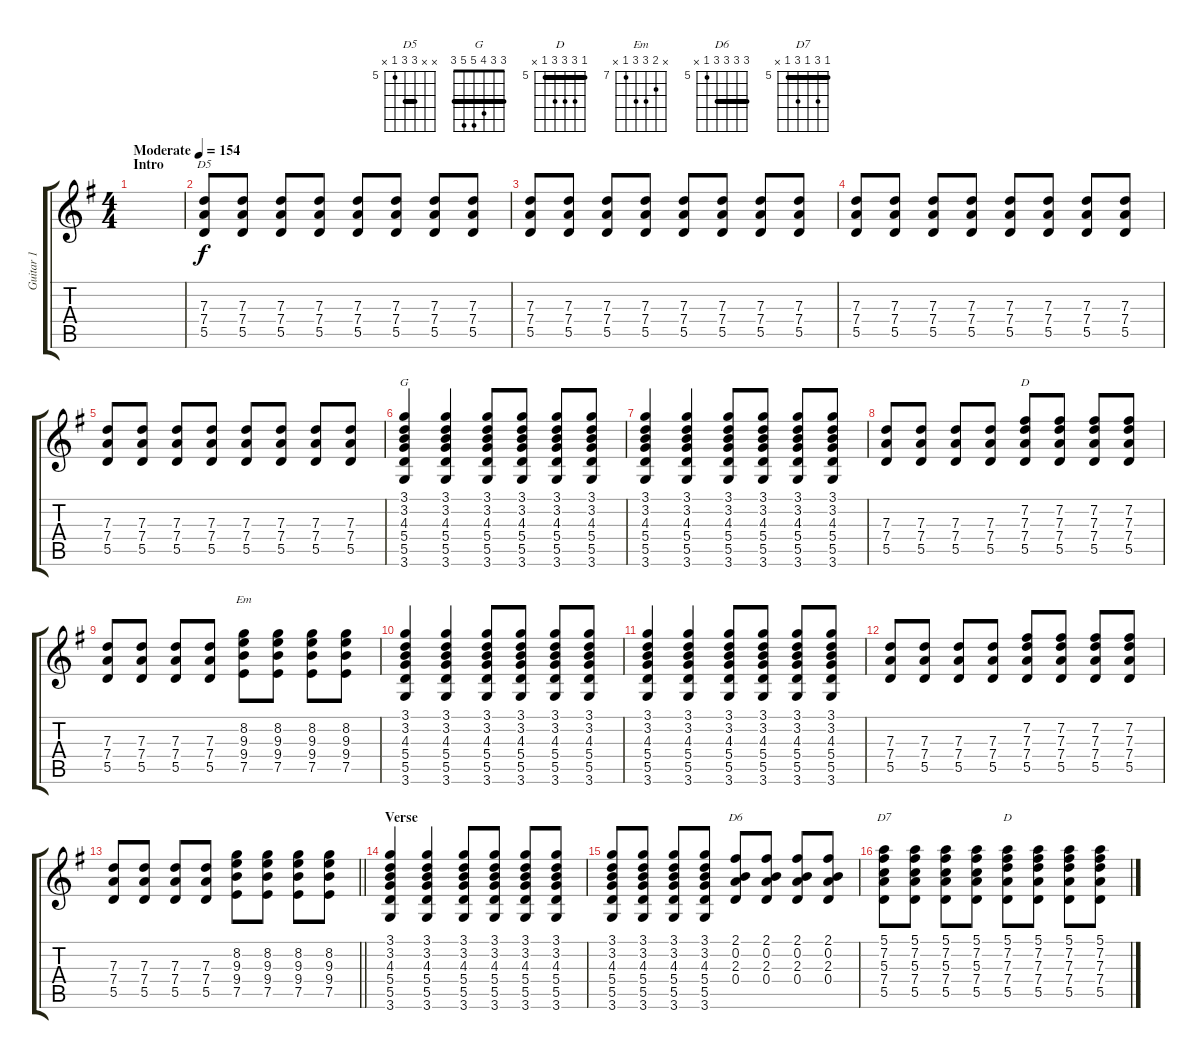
\track ("Guitar 1" "Guitar 1") {instrument electricguitarclean}
\staff {score tabs}
\tuning (E4 B3 G3 D3 A2 E2) {hide}
\chord ("D5" x x 7 7 5 x) {firstfret 5 barre 7}
\chord ("G" 3 3 4 5 5 3) {barre 3}
\chord ("D" x 7 7 7 5 x) {firstfret 5 barre 7}
\chord ("Em" x 8 9 9 7 x) {firstfret 7}
\chord ("D6" 7 7 7 7 5 x) {firstfret 5 barre 7}
\chord ("D7" 5 7 5 7 5 x) {firstfret 5 barre 5}
\chord ("D" 5 7 7 7 5 x) {firstfret 5 barre 5}
\ts (4 4)
\section ("" "Intro")
\tempo (154 "Moderate")
\clef g2
\ks g
|
(7.3 7.4 5.5).8{ch "D5"} (7.3 7.4 5.5).8 (7.3 7.4 5.5).8 (7.3 7.4 5.5).8 (7.3 7.4 5.5).8 (7.3 7.4 5.5).8 (7.3 7.4 5.5).8 (7.3 7.4 5.5).8 |
(7.3 7.4 5.5).8 (7.3 7.4 5.5).8 (7.3 7.4 5.5).8 (7.3 7.4 5.5).8 (7.3 7.4 5.5).8 (7.3 7.4 5.5).8 (7.3 7.4 5.5).8 (7.3 7.4 5.5).8 |
(7.3 7.4 5.5).8 (7.3 7.4 5.5).8 (7.3 7.4 5.5).8 (7.3 7.4 5.5).8 (7.3 7.4 5.5).8 (7.3 7.4 5.5).8 (7.3 7.4 5.5).8 (7.3 7.4 5.5).8 |
(7.3 7.4 5.5).8 (7.3 7.4 5.5).8 (7.3 7.4 5.5).8 (7.3 7.4 5.5).8 (7.3 7.4 5.5).8 (7.3 7.4 5.5).8 (7.3 7.4 5.5).8 (7.3 7.4 5.5).8 |
(3.1 3.2 4.3 5.4 5.5 3.6).4{ch "G"} (3.1 3.2 4.3 5.4 5.5 3.6).4 (3.1 3.2 4.3 5.4 5.5 3.6).8 (3.1 3.2 4.3 5.4 5.5 3.6).8 (3.1 3.2 4.3 5.4 5.5 3.6).8 (3.1 3.2 4.3 5.4 5.5 3.6).8 |
(3.1 3.2 4.3 5.4 5.5 3.6).4 (3.1 3.2 4.3 5.4 5.5 3.6).4 (3.1 3.2 4.3 5.4 5.5 3.6).8 (3.1 3.2 4.3 5.4 5.5 3.6).8 (3.1 3.2 4.3 5.4 5.5 3.6).8 (3.1 3.2 4.3 5.4 5.5 3.6).8 |
(7.3 7.4 5.5).8 (7.3 7.4 5.5).8 (7.3 7.4 5.5).8 (7.3 7.4 5.5).8 (7.2 7.3 7.4 5.5).8{ch "D"} (7.2 7.3 7.4 5.5).8 (7.2 7.3 7.4 5.5).8 (7.2 7.3 7.4 5.5).8 |
(7.3 7.4 5.5).8 (7.3 7.4 5.5).8 (7.3 7.4 5.5).8 (7.3 7.4 5.5).8 (8.2 9.3 9.4 7.5).8{ch "Em"} (8.2 9.3 9.4 7.5).8 (8.2 9.3 9.4 7.5).8 (8.2 9.3 9.4 7.5).8 |
(3.1 3.2 4.3 5.4 5.5 3.6).4 (3.1 3.2 4.3 5.4 5.5 3.6).4 (3.1 3.2 4.3 5.4 5.5 3.6).8 (3.1 3.2 4.3 5.4 5.5 3.6).8 (3.1 3.2 4.3 5.4 5.5 3.6).8 (3.1 3.2 4.3 5.4 5.5 3.6).8 |
(3.1 3.2 4.3 5.4 5.5 3.6).4 (3.1 3.2 4.3 5.4 5.5 3.6).4 (3.1 3.2 4.3 5.4 5.5 3.6).8 (3.1 3.2 4.3 5.4 5.5 3.6).8 (3.1 3.2 4.3 5.4 5.5 3.6).8 (3.1 3.2 4.3 5.4 5.5 3.6).8 |
(7.3 7.4 5.5).8 (7.3 7.4 5.5).8 (7.3 7.4 5.5).8 (7.3 7.4 5.5).8 (7.2 7.3 7.4 5.5).8 (7.2 7.3 7.4 5.5).8 (7.2 7.3 7.4 5.5).8 (7.2 7.3 7.4 5.5).8 |
\barLineRight lightlight
(7.3 7.4 5.5).8 (7.3 7.4 5.5).8 (7.3 7.4 5.5).8 (7.3 7.4 5.5).8 (8.2 9.3 9.4 7.5).8 (8.2 9.3 9.4 7.5).8 (8.2 9.3 9.4 7.5).8 (8.2 9.3 9.4 7.5).8 |
\section ("" "Verse")
(3.1 3.2 4.3 5.4 5.5 3.6).4 (3.1 3.2 4.3 5.4 5.5 3.6).4 (3.1 3.2 4.3 5.4 5.5 3.6).8 (3.1 3.2 4.3 5.4 5.5 3.6).8 (3.1 3.2 4.3 5.4 5.5 3.6).8 (3.1 3.2 4.3 5.4 5.5 3.6).8 |
(3.1 3.2 4.3 5.4 5.5 3.6).8 (3.1 3.2 4.3 5.4 5.5 3.6).8 (3.1 3.2 4.3 5.4 5.5 3.6).8 (3.1 3.2 4.3 5.4 5.5 3.6).8 (2.1 0.2 2.3 0.4).8{ch "D6"} (2.1 0.2 2.3 0.4).8 (2.1 0.2 2.3 0.4).8 (2.1 0.2 2.3 0.4).8 |
(5.1 7.2 5.3 7.4 5.5).8{ch "D7"} (5.1 7.2 5.3 7.4 5.5).8 (5.1 7.2 5.3 7.4 5.5).8 (5.1 7.2 5.3 7.4 5.5).8 (5.1 7.2 7.3 7.4 5.5).8{ch "D"} (5.1 7.2 7.3 7.4 5.5).8 (5.1 7.2 7.3 7.4 5.5).8 (5.1 7.2 7.3 7.4 5.5).8
